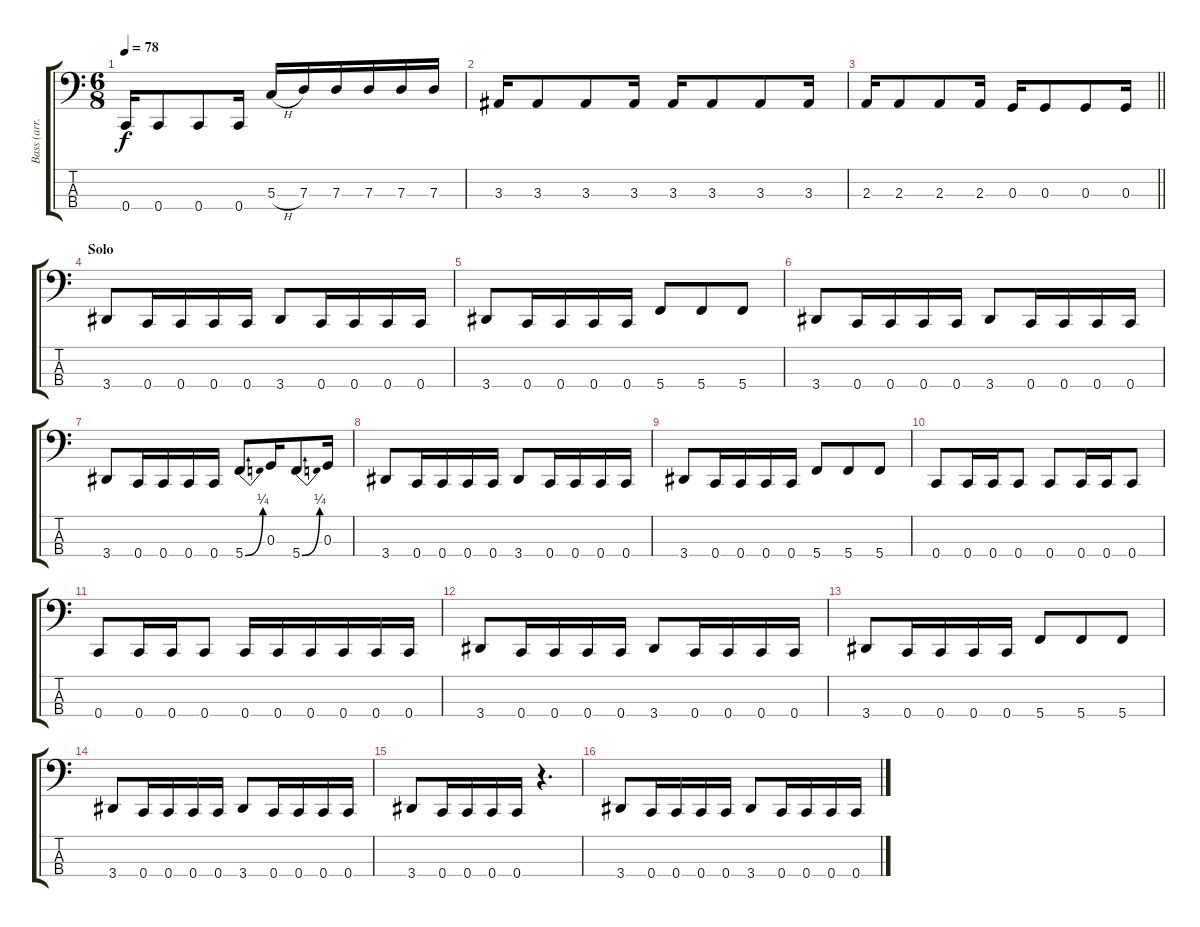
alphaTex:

\track ("Bass (arr. 4 string)" "Bass (arr.") {instrument electricbassfinger}
\staff {score tabs}
\tuning (F2 C2 G1 C1) {hide}
\ts (6 8)
\tempo 78
\clef f4
\ks c
0.4.16{dy f} 0.4.8 0.4.8 0.4.16 5.3{h}.16 7.3.16 7.3.16 7.3.16 7.3.16 7.3.16 |
3.3.16 3.3.8 3.3.8 3.3.16 3.3.16 3.3.8 3.3.8 3.3.16 |
\barLineRight lightlight
2.3.16 2.3.8 2.3.8 2.3.16 0.3.16 0.3.8 0.3.8 0.3.16 |
\section ("" "Solo")
3.4.8 0.4.16 0.4.16 0.4.16 0.4.16 3.4.8 0.4.16 0.4.16 0.4.16 0.4.16 |
3.4.8 0.4.16 0.4.16 0.4.16 0.4.16 5.4.8 5.4.8 5.4.8 |
3.4.8 0.4.16 0.4.16 0.4.16 0.4.16 3.4.8 0.4.16 0.4.16 0.4.16 0.4.16 |
3.4.8 0.4.16 0.4.16 0.4.16 0.4.16 5.4{be (bend 0 0 60 1)}.8 0.3.16 5.4{be (bend 0 0 60 1)}.8 0.3.16 |
3.4.8 0.4.16 0.4.16 0.4.16 0.4.16 3.4.8 0.4.16 0.4.16 0.4.16 0.4.16 |
3.4.8 0.4.16 0.4.16 0.4.16 0.4.16 5.4.8 5.4.8 5.4.8 |
0.4.8 0.4.16 0.4.16 0.4.8 0.4.8 0.4.16 0.4.16 0.4.8 |
0.4.8 0.4.16 0.4.16 0.4.8 0.4.16 0.4.16 0.4.16 0.4.16 0.4.16 0.4.16 |
3.4.8 0.4.16 0.4.16 0.4.16 0.4.16 3.4.8 0.4.16 0.4.16 0.4.16 0.4.16 |
3.4.8 0.4.16 0.4.16 0.4.16 0.4.16 5.4.8 5.4.8 5.4.8 |
3.4.8 0.4.16 0.4.16 0.4.16 0.4.16 3.4.8 0.4.16 0.4.16 0.4.16 0.4.16 |
3.4.8 0.4.16 0.4.16 0.4.16 0.4.16 r.4{d} |
3.4.8 0.4.16 0.4.16 0.4.16 0.4.16 3.4.8 0.4.16 0.4.16 0.4.16 0.4.16
